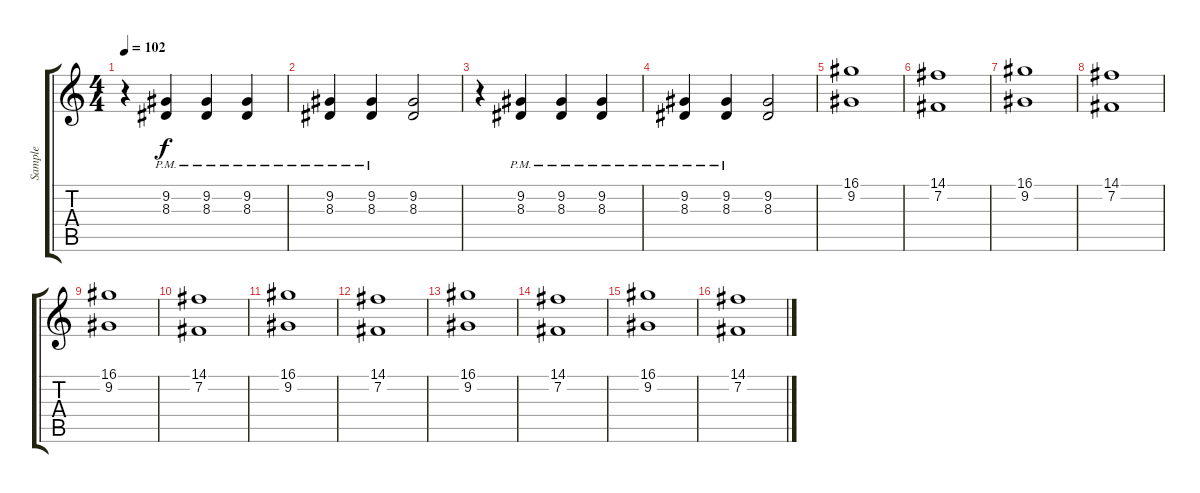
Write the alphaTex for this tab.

\track ("Sample" "Sample") {instrument stringensemble1}
\staff {score tabs}
\tuning (E4 B3 G3 D3 A2 E2) {hide}
\ts (4 4)
\tempo 102
\clef g2
\ks c
r.4{dy f} (9.2{pm} 8.3{pm}).4 (9.2{pm} 8.3{pm}).4 (9.2{pm} 8.3{pm}).4 |
(9.2{pm} 8.3{pm}).4 (9.2{pm} 8.3{pm}).4 (9.2 8.3).2 |
r.4 (9.2{pm} 8.3{pm}).4 (9.2{pm} 8.3{pm}).4 (9.2{pm} 8.3{pm}).4 |
(9.2{pm} 8.3{pm}).4 (9.2{pm} 8.3{pm}).4 (9.2 8.3).2 |
(16.1 9.2).1{volume 9} |
(14.1 7.2).1 |
(16.1 9.2).1 |
(14.1 7.2).1 |
(16.1 9.2).1 |
(14.1 7.2).1 |
(16.1 9.2).1 |
(14.1 7.2).1 |
(16.1 9.2).1{volume 9} |
(14.1 7.2).1 |
(16.1 9.2).1 |
(14.1 7.2).1
